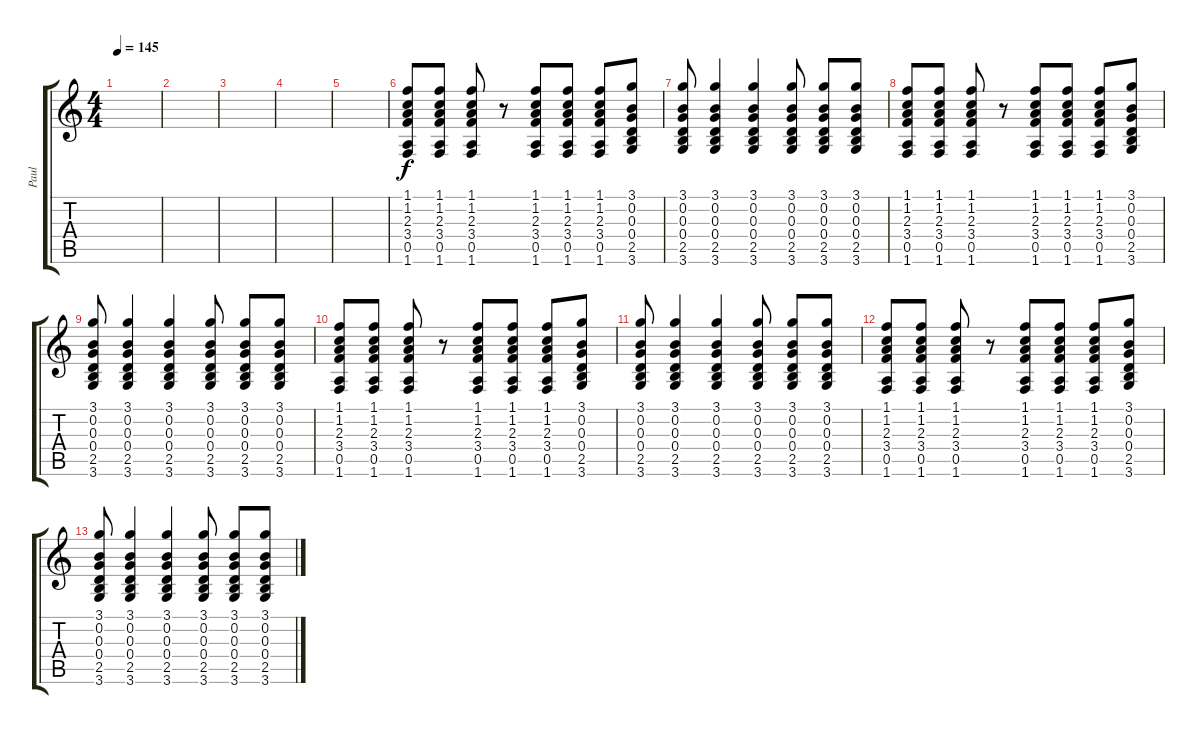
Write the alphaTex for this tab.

\track ("Paul" "Paul") {instrument distortionguitar}
\staff {score tabs}
\tuning (E4 B3 G3 D3 A2 E2) {hide}
\ts (4 4)
\tempo 145
\clef g2
\ks c
|
|
|
|
|
(1.1 1.2 2.3 3.4 0.5 1.6).8{instrument overdrivenguitar} (1.1 1.2 2.3 3.4 0.5 1.6).8 (1.1 1.2 2.3 3.4 0.5 1.6).8 r.8 (1.1 1.2 2.3 3.4 0.5 1.6).8 (1.1 1.2 2.3 3.4 0.5 1.6).8 (1.1 1.2 2.3 3.4 0.5 1.6).8 (3.1 0.2 0.3 0.4 2.5 3.6).8 |
(3.1 0.2 0.3 0.4 2.5 3.6).8 (3.1 0.2 0.3 0.4 2.5 3.6).4 (3.1 0.2 0.3 0.4 2.5 3.6).4 (3.1 0.2 0.3 0.4 2.5 3.6).8 (3.1 0.2 0.3 0.4 2.5 3.6).8 (3.1 0.2 0.3 0.4 2.5 3.6).8 |
(1.1 1.2 2.3 3.4 0.5 1.6).8 (1.1 1.2 2.3 3.4 0.5 1.6).8 (1.1 1.2 2.3 3.4 0.5 1.6).8 r.8 (1.1 1.2 2.3 3.4 0.5 1.6).8 (1.1 1.2 2.3 3.4 0.5 1.6).8 (1.1 1.2 2.3 3.4 0.5 1.6).8 (3.1 0.2 0.3 0.4 2.5 3.6).8 |
(3.1 0.2 0.3 0.4 2.5 3.6).8 (3.1 0.2 0.3 0.4 2.5 3.6).4 (3.1 0.2 0.3 0.4 2.5 3.6).4 (3.1 0.2 0.3 0.4 2.5 3.6).8 (3.1 0.2 0.3 0.4 2.5 3.6).8 (3.1 0.2 0.3 0.4 2.5 3.6).8 |
(1.1 1.2 2.3 3.4 0.5 1.6).8 (1.1 1.2 2.3 3.4 0.5 1.6).8 (1.1 1.2 2.3 3.4 0.5 1.6).8 r.8 (1.1 1.2 2.3 3.4 0.5 1.6).8 (1.1 1.2 2.3 3.4 0.5 1.6).8 (1.1 1.2 2.3 3.4 0.5 1.6).8 (3.1 0.2 0.3 0.4 2.5 3.6).8 |
(3.1 0.2 0.3 0.4 2.5 3.6).8 (3.1 0.2 0.3 0.4 2.5 3.6).4 (3.1 0.2 0.3 0.4 2.5 3.6).4 (3.1 0.2 0.3 0.4 2.5 3.6).8 (3.1 0.2 0.3 0.4 2.5 3.6).8 (3.1 0.2 0.3 0.4 2.5 3.6).8 |
(1.1 1.2 2.3 3.4 0.5 1.6).8 (1.1 1.2 2.3 3.4 0.5 1.6).8 (1.1 1.2 2.3 3.4 0.5 1.6).8 r.8 (1.1 1.2 2.3 3.4 0.5 1.6).8 (1.1 1.2 2.3 3.4 0.5 1.6).8 (1.1 1.2 2.3 3.4 0.5 1.6).8 (3.1 0.2 0.3 0.4 2.5 3.6).8 |
(3.1 0.2 0.3 0.4 2.5 3.6).8 (3.1 0.2 0.3 0.4 2.5 3.6).4 (3.1 0.2 0.3 0.4 2.5 3.6).4 (3.1 0.2 0.3 0.4 2.5 3.6).8 (3.1 0.2 0.3 0.4 2.5 3.6).8 (3.1 0.2 0.3 0.4 2.5 3.6).8
